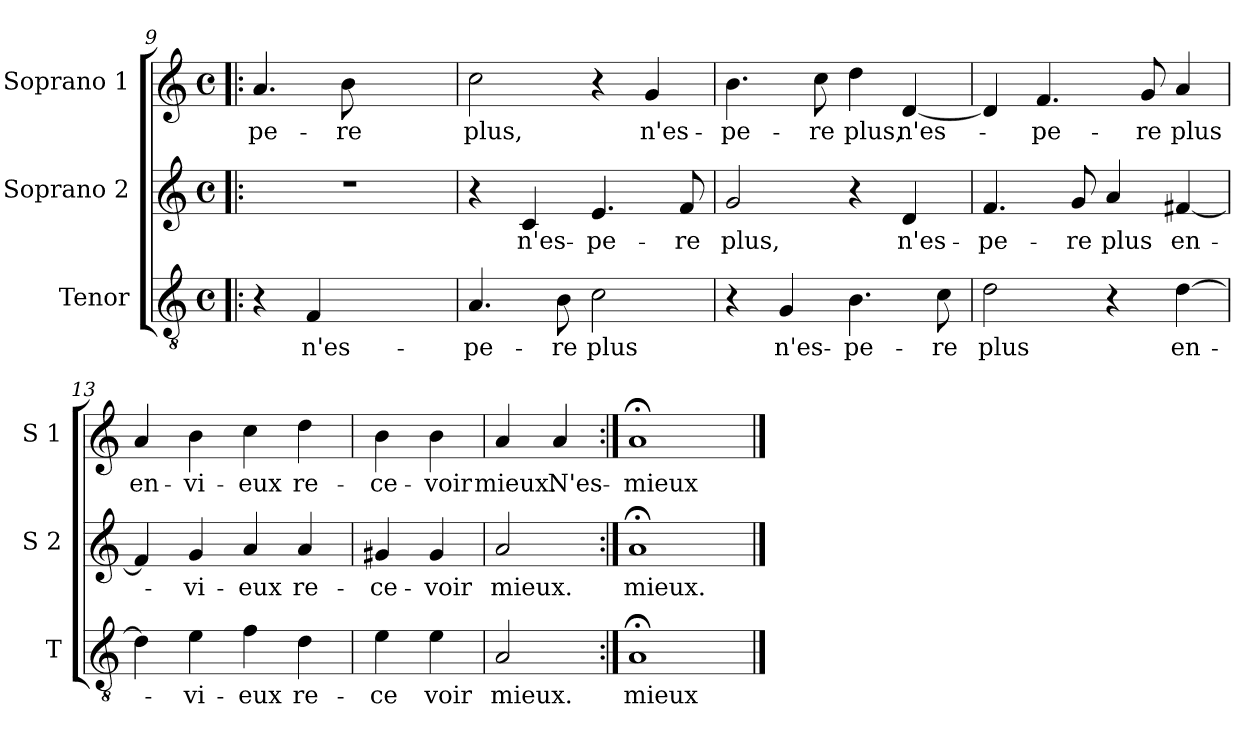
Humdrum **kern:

**kern	**text	**kern	**text	**kern	**text
*part3	*part3	*part2	*part2	*part1	*part1
*staff3	*staff3	*staff2	*staff2	*staff1	*staff1
*I"Tenor	*	*I"Soprano 2	*	*I"Soprano 1	*
*I'T	*	*I'S 2	*	*I'S 1	*
!!LO:PB:g=z
*clefGv2	*	*clefG2	*	*clefG2	*
*k[]	*	*k[]	*	*k[]	*
*C:	*	*C:	*	*C:	*
*M4/4	*	*M4/4	*	*M4/4	*
*met(c)	*	*met(c)	*	*met(c)	*
=9!|:	=9!|:	=9!|:	=9!|:	=9!|:	=9!|:
!	!	!	!	!	!LO:LY:b
4r	.	1r	.	4.a/	-pe-
!	!LO:LY:b	!	!	!	!
4F/	n'es-	.	.	.	.
!	!	!	!	!	!LO:LY:b
.	.	.	.	8b\	-re
2ryy	.	.	.	2ryy	.
=10	=10	=10	=10	=10	=10
!	!LO:LY:b	!	!	!	!LO:LY:b
4.A/	-pe-	4r	.	2cc\	plus,
!	!	!	!LO:LY:b	!	!
.	.	4c/	n'es-	.	.
!	!LO:LY:b	!	!	!	!
8B\	-re	.	.	.	.
!	!LO:LY:b	!	!LO:LY:b	!	!
2c\	plus	4.e/	-pe-	4r	.
!	!	!	!	!	!LO:LY:b
.	.	.	.	4g/	n'es-
!	!	!	!LO:LY:b	!	!
.	.	8f/	-re	.	.
=11	=11	=11	=11	=11	=11
!	!	!	!LO:LY:b	!	!LO:LY:b
4r	.	2g/	plus,	4.b\	-pe-
!	!LO:LY:b	!	!	!	!
4G/	n'es-	.	.	.	.
!	!	!	!	!	!LO:LY:b
.	.	.	.	8cc\	-re
!	!LO:LY:b	!	!	!	!LO:LY:b
4.B\	-pe-	4r	.	4dd\	plus,
!	!	!	!LO:LY:b	!	!LO:LY:b
.	.	4d/	n'es-	[4d/	n'es-
!	!LO:LY:b	!	!	!	!
8c\	-re	.	.	.	.
=12	=12	=12	=12	=12	=12
!	!LO:LY:b	!	!LO:LY:b	!	!
2d\	plus	4.f/	-pe-	4d/]	.
!	!	!	!	!	!LO:LY:b
.	.	.	.	4.f/	-pe-
!	!	!	!LO:LY:b	!	!
.	.	8g/	-re	.	.
!	!	!	!LO:LY:b	!	!
4r	.	4a/	plus	.	.
!	!	!	!	!	!LO:LY:b
.	.	.	.	8g/	-re
!	!LO:LY:b	!	!LO:LY:b	!	!LO:LY:b
[4d\	en-	[4f#X/	en-	4a/	plus
=13	=13	=13	=13	=13	=13
!	!	!	!	!	!LO:LY:b
4d\]	.	4f#/]	.	4a/	en-
!	!LO:LY:b	!	!LO:LY:b	!	!LO:LY:b
4e\	-vi-	4g/	-vi-	4b\	-vi-
!	!LO:LY:b	!	!LO:LY:b	!	!LO:LY:b
4f\	-eux	4a/	-eux	4cc\	-eux
!	!LO:LY:b	!	!LO:LY:b	!	!LO:LY:b
4d\	re-	4a/	re-	4dd\	re-
!!LO:LB:g=z
=14	=14	=14	=14	=14	=14
!	!LO:LY:b	!	!LO:LY:b	!	!LO:LY:b
4e\	-ce	4g#X/	-ce-	4b\	-ce-
!	!LO:LY:b	!	!LO:LY:b	!	!LO:LY:b
4e\	voir	4g#/	-voir	4b\	-voir
=15	=15	=15	=15	=15	=15
!	!LO:LY:b	!	!LO:LY:b	!	!LO:LY:b
2A/	mieux.	2a/	mieux.	4a/	mieux.
!	!	!	!	!	!LO:LY:b
.	.	.	.	4a/	N'es-
=16:|!	=16:|!	=16:|!	=16:|!	=16:|!	=16:|!
!	!LO:LY:b	!	!LO:LY:b	!	!LO:LY:b
1A;<	mieux	1a;<	mieux.	1a;<	-mieux
==	==	==	==	==	==
*-	*-	*-	*-	*-	*-
